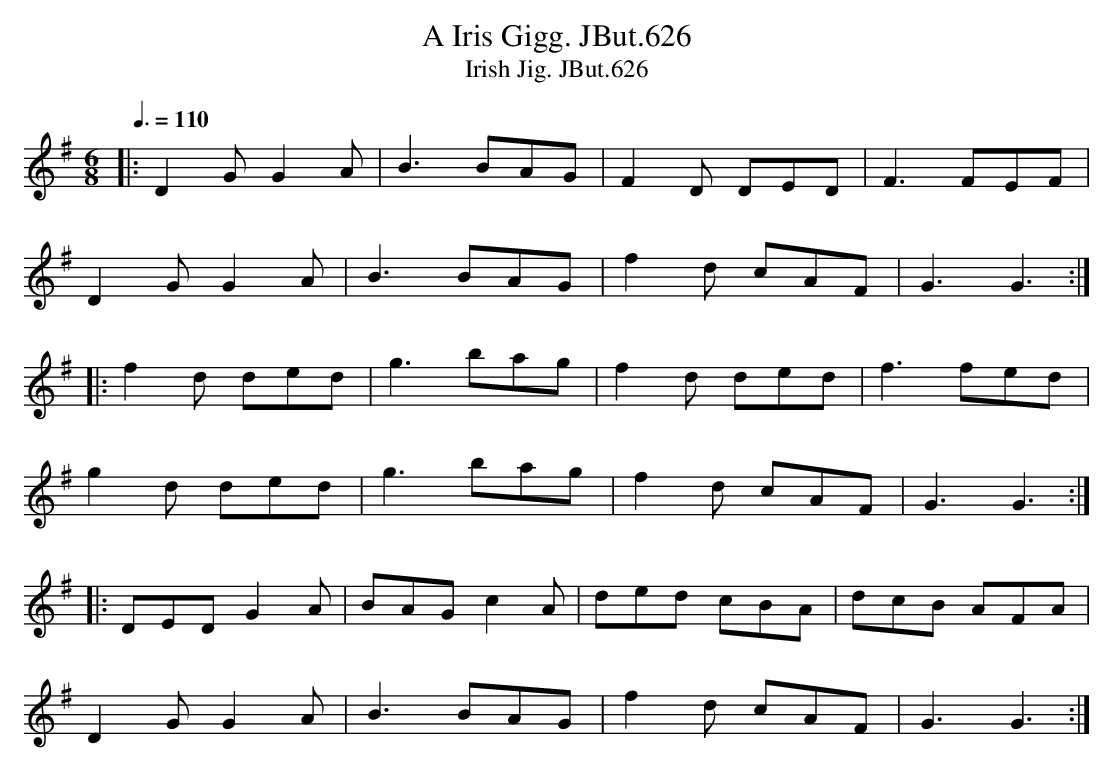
X:1
T:Iris Gigg. JBut.626, A
T:Irish Jig. JBut.626
M:6/8
L:1/8
Q:3/8=110
K:G
|:D2G G2A|B3 BAG|F2D DED|F3 FEF|
D2G G2A|B3 BAG|f2d cAF|G3 G3:|
|:f2d ded|g3 bag|f2d ded|f3 fed|
g2d ded|g3 bag|f2d cAF|G3 G3:|
|:DED G2A|BAG c2A|ded cBA|dcB AFA|
D2G G2A|B3 BAG|f2d cAF|G3 G3:|
